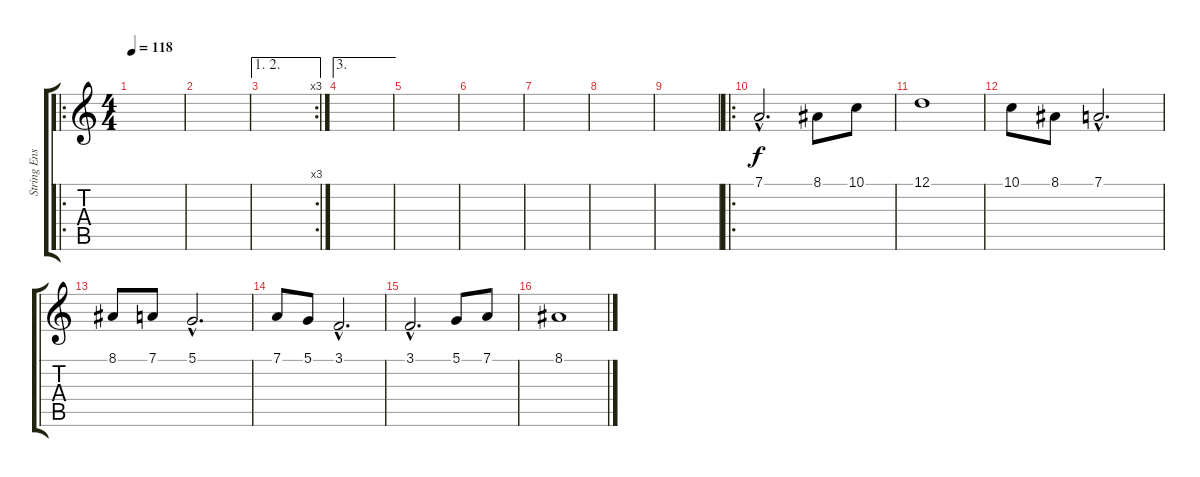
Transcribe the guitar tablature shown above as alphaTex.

\track ("String Enseble 1" "String Ens") {instrument stringensemble1}
\staff {score tabs}
\tuning (D4 A3 F3 C3 G2 D2) {hide}
\ro
\ts (4 4)
\tempo 118
\clef g2
\ks c
|
|
\ae (1 2)
\rc 3
|
\ae 3
|
|
|
|
|
|
\ro
7.1{hac}.2{d balance 8} 8.1.8 10.1.8 |
12.1.1 |
10.1.8 8.1.8 7.1{hac}.2{d} |
8.1.8 7.1.8 5.1{hac}.2{d} |
7.1.8 5.1.8 3.1{hac}.2{d} |
3.1{hac}.2{d} 5.1.8 7.1.8 |
8.1.1
